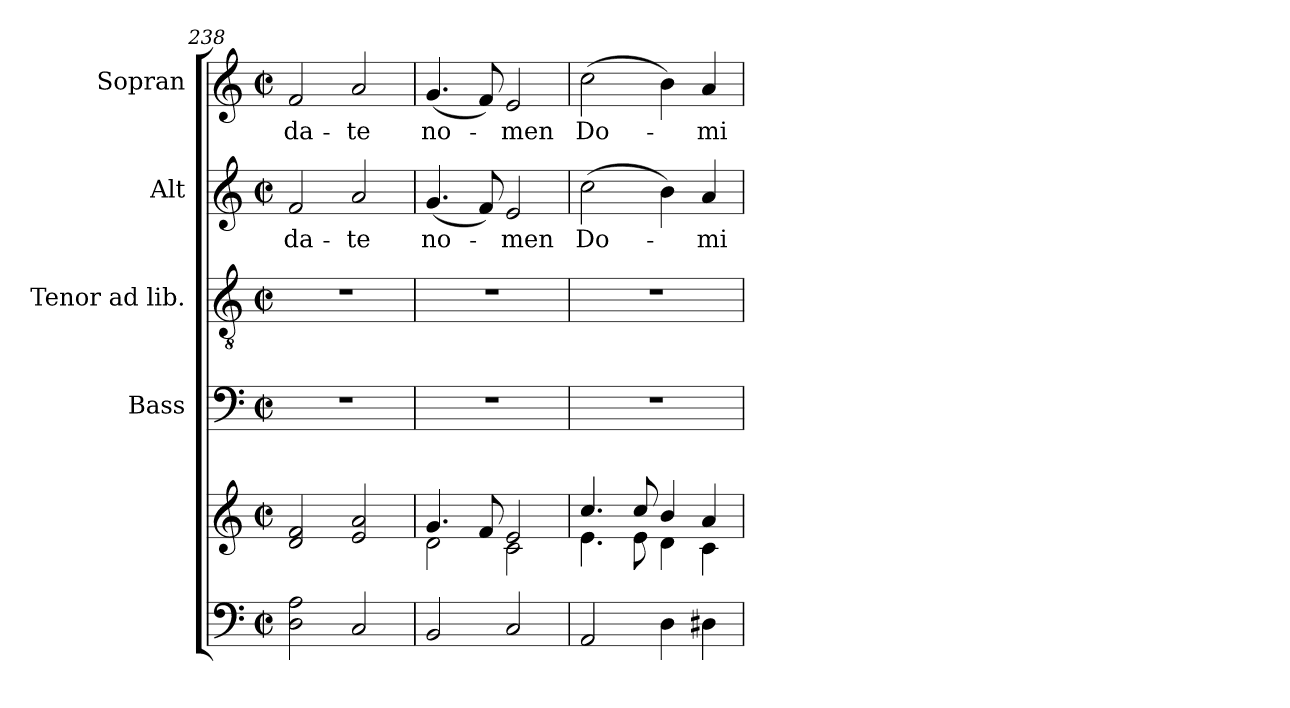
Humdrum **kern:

**kern	**kern	**kern	**kern	**kern	**text	**kern	**text
*part5	*part5	*part4	*part3	*part2	*part2	*part1	*part1
*staff6	*staff5	*staff4	*staff3	*staff2	*staff2	*staff1	*staff1
*	*	*I"Bass	*I"Tenor ad lib.	*I"Alt	*	*I"Sopran	*
*	*	*I'B.	*I'T.	*I'A.	*	*I'S.	*
*clefF4	*clefG2	*clefF4	*clefGv2	*clefG2	*	*clefG2	*
*k[]	*k[]	*k[]	*k[]	*k[]	*	*k[]	*
*C:	*C:	*C:	*C:	*C:	*	*C:	*
*M2/2	*M2/2	*M2/2	*M2/2	*M2/2	*	*M2/2	*
*met(c|)	*met(c|)	*met(c|)	*met(c|)	*met(c|)	*	*met(c|)	*
=238	=238	=238	=238	=238	=238	=238	=238
!	!	!	!	!	!LO:LY:b	!	!LO:LY:b
2D\ 2A\	2d/ 2f/	1r	1r	2f/	-da-	2f/	-da-
!	!	!	!	!	!LO:LY:b	!	!LO:LY:b
2C/	2e/ 2a/	.	.	2a/	-te	2a/	-te
=239	=239	=239	=239	=239	=239	=239	=239
*	*^	*	*	*	*	*	*
!	!	!	!	!	!	!LO:LY:b	!	!LO:LY:b
2BB/	4.g/	2d\	1r	1r	(<4.g/	no-	(<4.g/	no-
.	8f/	.	.	.	8f/)	.	8f/)	.
!	!	!	!	!	!	!LO:LY:b	!	!LO:LY:b
2C/	2e/	2c\	.	.	2e/	-men	2e/	-men
=240	=240	=240	=240	=240	=240	=240	=240	=240
!	!	!	!	!	!	!LO:LY:b	!	!LO:LY:b
2AA/	4.cc/	4.e\	1r	1r	(>2cc\	Do-	(>2cc\	Do-
.	8cc/	8e\	.	.	.	.	.	.
4D\	4b/	4d\	.	.	4b\)	.	4b\)	.
!	!	!	!	!	!	!LO:LY:b	!	!LO:LY:b
4D#X\	4a/	4c\	.	.	4a/	-mi-	4a/	-mi-
*	*v	*v	*	*	*	*	*	*
=	=	=	=	=	=	=	=
*-	*-	*-	*-	*-	*-	*-	*-
